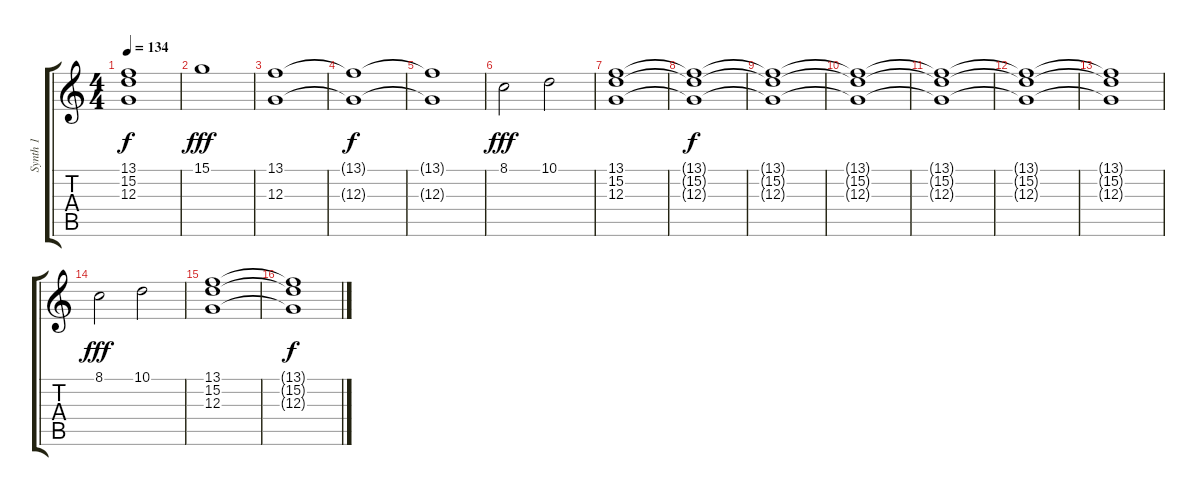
\track ("Synth 1" "Synth 1") {instrument pad2warm}
\staff {score tabs}
\tuning (E4 B3 G3 D3 A2 E2) {hide}
\ts (4 4)
\tempo 134
\clef g2
\ks c
(13.1{t} 15.2{t} 12.3{t}).1{dy f} |
15.1.1{dy fff} |
(13.1 12.3).1 |
(13.1{t} 12.3{t}).1{dy f} |
(13.1{t} 12.3{t}).1 |
8.1.2{dy fff} 10.1.2 |
(13.1 15.2 12.3).1 |
(13.1{t} 15.2{t} 12.3{t}).1{dy f} |
(13.1{t} 15.2{t} 12.3{t}).1 |
(13.1{t} 15.2{t} 12.3{t}).1 |
(13.1{t} 15.2{t} 12.3{t}).1 |
(13.1{t} 15.2{t} 12.3{t}).1 |
(13.1{t} 15.2{t} 12.3{t}).1 |
8.1.2{dy fff} 10.1.2 |
(13.1 15.2 12.3).1 |
(13.1{t} 15.2{t} 12.3{t}).1{dy f}
